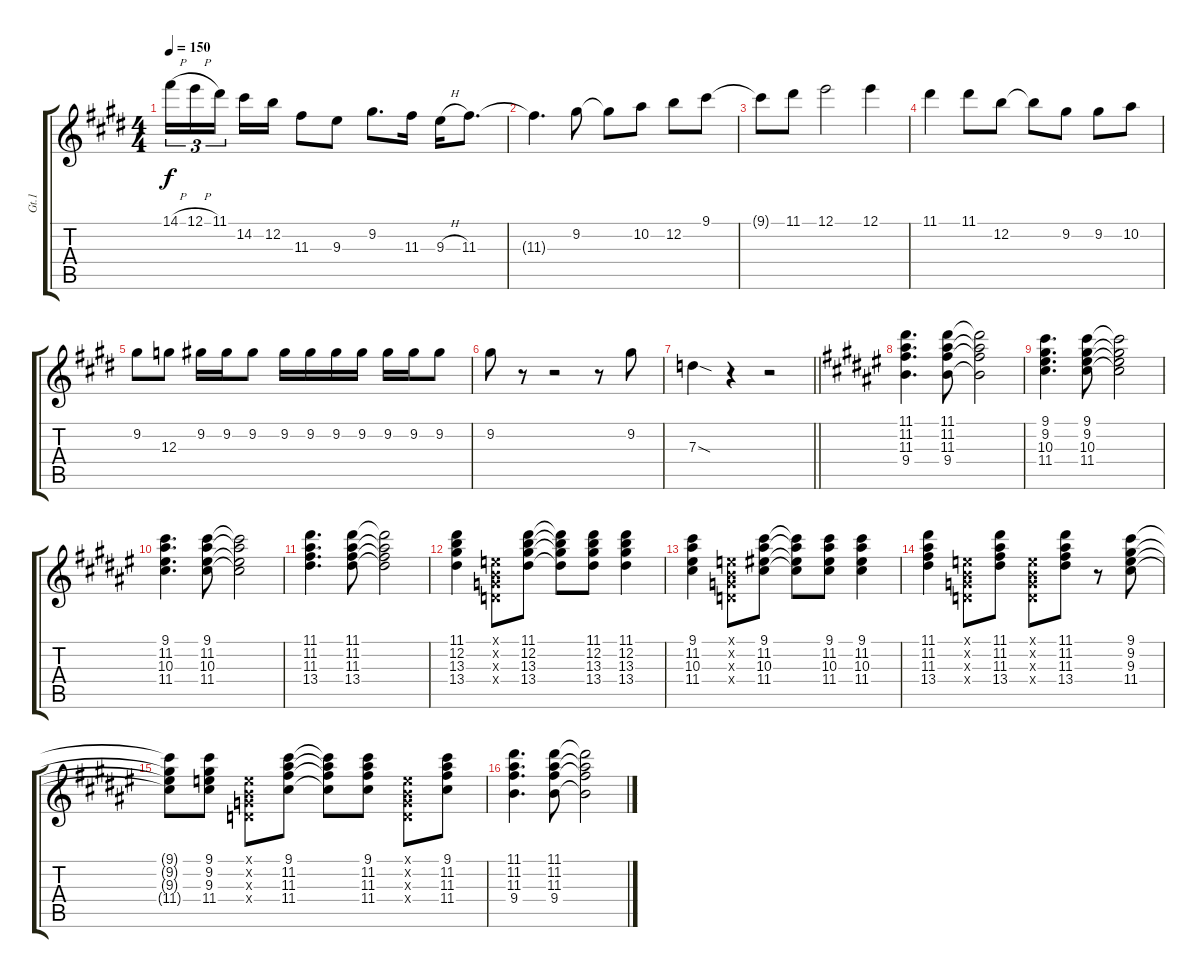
\track ("Gt.1 " "Gt.1 ") {instrument distortionguitar}
\staff {score tabs}
\tuning (E4 B3 G3 D3 A2 E2) {hide}
\ts (4 4)
\tempo 150
\clef g2
\ks e
14.1{h}.16{tu (3 2) dy f} 12.1{h}.16{tu (3 2)} 11.1.16{tu (3 2) beam splitsecondary} 14.2.16 12.2.16 11.3.8 9.3.8 9.2.8{d} 11.3.16 9.3{h}.16 11.3.8{d} |
11.3{t}.4{d} 9.2.8 9.2{t}.8 10.2.8 12.2.8 9.1.8 |
9.1{t}.8 11.1.8 12.1.2 12.1.4 |
11.1.4 11.1.8 12.2.8 12.2{t}.8 9.2.8 9.2.8 10.2.8 |
9.2.8 12.3.8 9.2.16 9.2.16 9.2.8 9.2.16 9.2.16 9.2.16 9.2.16 9.2.16 9.2.16 9.2.8 |
9.2.8 r.8 r.2 r.8 9.2.8 |
\barLineRight lightlight
7.3{sod}.4 r.4 r.2 |
\ks f#
(11.1 11.2 11.3 9.4).4{d} (11.1 11.2 11.3 9.4).8 (11.1{t} 11.2{t} 11.3{t} 9.4{t}).2 |
(9.1 9.2 10.3 11.4).4{d} (9.1 9.2 10.3 11.4).8 (9.1{t} 9.2{t} 10.3{t} 11.4{t}).2 |
(9.1 11.2 10.3 11.4).4{d} (9.1 11.2 10.3 11.4).8 (9.1{t} 11.2{t} 10.3{t} 11.4{t}).2 |
(11.1 11.2 11.3 13.4).4{d} (11.1 11.2 11.3 13.4).8 (11.1{t} 11.2{t} 11.3{t} 13.4{t}).2 |
(11.1 12.2 13.3 13.4).4 (0.1{x} 0.2{x} 0.3{x} 0.4{x}).8 (11.1 12.2 13.3 13.4).8 (11.1{t} 12.2{t} 13.3{t} 13.4{t}).8 (11.1 12.2 13.3 13.4).8 (11.1 12.2 13.3 13.4).4 |
(9.1 11.2 10.3 11.4).4 (0.1{x} 0.2{x} 0.3{x} 0.4{x}).8 (9.1 11.2 10.3 11.4).8 (9.1{t} 11.2{t} 10.3{t} 11.4{t}).8 (9.1 11.2 10.3 11.4).8 (9.1 11.2 10.3 11.4).4 |
(11.1 11.2 11.3 13.4).4 (0.1{x} 0.2{x} 0.3{x} 0.4{x}).8 (11.1 11.2 11.3 13.4).8 (0.1{x} 0.2{x} 0.3{x} 0.4{x}).8 (11.1 11.2 11.3 13.4).8 r.8 (9.1 9.2 9.3 11.4).8 |
(9.1{t} 9.2{t} 9.3{t} 11.4{t}).8 (9.1 9.2 9.3 11.4).8 (0.1{x} 0.2{x} 0.3{x} 0.4{x}).8 (9.1 11.2 11.3 11.4).8 (9.1{t} 11.2{t} 11.3{t} 11.4{t}).8 (9.1 11.2 11.3 11.4).8 (0.1{x} 0.2{x} 0.3{x} 0.4{x}).8 (9.1 11.2 11.3 11.4).8 |
(11.1 11.2 11.3 9.4).4{d} (11.1 11.2 11.3 9.4).8 (11.1{t} 11.2{t} 11.3{t} 9.4{t}).2
